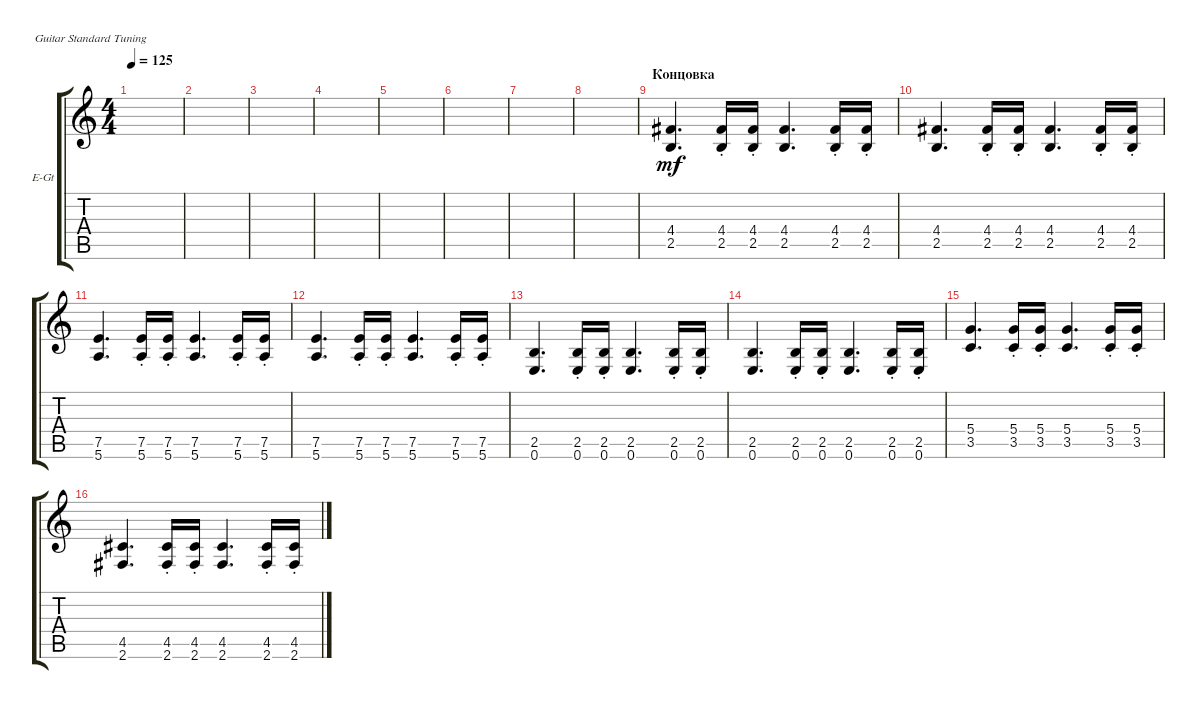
\defaultSystemsLayout 4
\bracketExtendMode groupsimilarinstruments
\firstSystemTrackNameOrientation horizontal
\otherSystemsTrackNameOrientation horizontal
\track ("Electric Guitar" "E-Gt") {instrument overdrivenguitar}
\staff {score tabs}
\tuning (E4 B3 G3 D3 A2 E2)
\ts (4 4)
\tempo 125
\clef g2
\ks c
|
|
|
|
|
|
|
|
\section ("" "Концовка")
(2.5 4.4).4{d dy mf} (2.5{st} 4.4{st}).16 (2.5{st} 4.4{st}).16 (2.5 4.4).4{d} (2.5{st} 4.4{st}).16 (2.5{st} 4.4{st}).16 |
(2.5 4.4).4{d} (2.5{st} 4.4{st}).16 (2.5{st} 4.4{st}).16 (2.5 4.4).4{d} (2.5{st} 4.4{st}).16 (2.5{st} 4.4{st}).16 |
(5.6 7.5).4{d} (5.6{st} 7.5{st}).16 (5.6{st} 7.5{st}).16 (5.6 7.5).4{d} (5.6{st} 7.5{st}).16 (5.6{st} 7.5{st}).16 |
(5.6 7.5).4{d} (5.6{st} 7.5{st}).16 (5.6{st} 7.5{st}).16 (5.6 7.5).4{d} (5.6{st} 7.5{st}).16 (5.6{st} 7.5{st}).16 |
(0.6 2.5).4{d} (0.6{st} 2.5{st}).16 (0.6{st} 2.5{st}).16 (0.6 2.5).4{d} (0.6{st} 2.5{st}).16 (0.6{st} 2.5{st}).16 |
(0.6 2.5).4{d} (0.6{st} 2.5{st}).16 (0.6{st} 2.5{st}).16 (0.6 2.5).4{d} (0.6{st} 2.5{st}).16 (0.6{st} 2.5{st}).16 |
(3.5 5.4).4{d} (3.5{st} 5.4{st}).16 (3.5{st} 5.4{st}).16 (3.5 5.4).4{d} (3.5{st} 5.4{st}).16 (3.5{st} 5.4{st}).16 |
(2.6 4.5).4{d} (2.6{st} 4.5{st}).16 (2.6{st} 4.5{st}).16 (2.6 4.5).4{d} (2.6{st} 4.5{st}).16 (2.6{st} 4.5{st}).16
